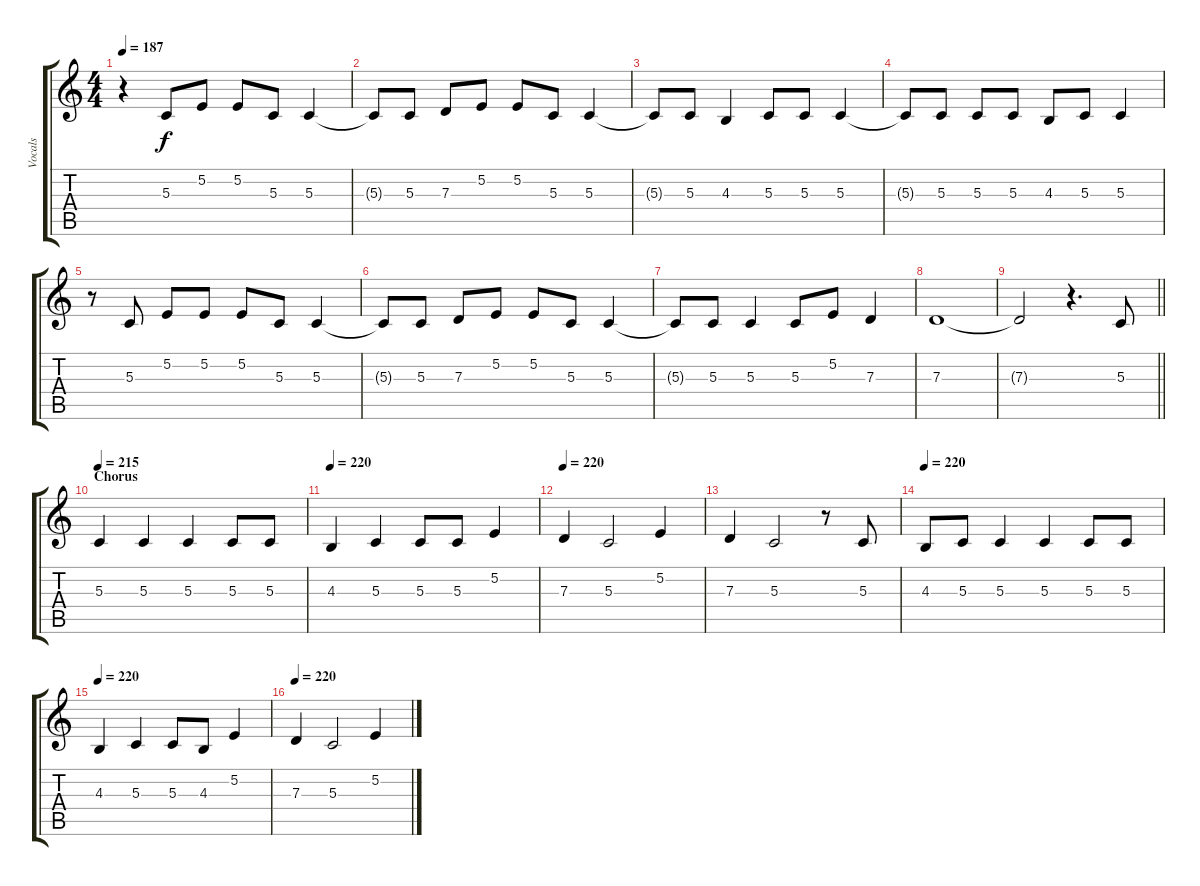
\track ("Vocals" "Vocals") {instrument altosax}
\staff {score tabs}
\tuning (E4 B3 G3 D3 A2 E2) {hide}
\ts (4 4)
\tempo 187
\clef g2
\ks c
r.4{dy f} 5.3.8 5.2.8 5.2.8 5.3.8 5.3.4 |
5.3{t}.8 5.3.8 7.3.8 5.2.8 5.2.8 5.3.8 5.3.4 |
5.3{t}.8 5.3.8 4.3.4 5.3.8 5.3.8 5.3.4 |
5.3{t}.8 5.3.8 5.3.8 5.3.8 4.3.8 5.3.8 5.3.4 |
r.8 5.3.8 5.2.8 5.2.8 5.2.8 5.3.8 5.3.4 |
5.3{t}.8 5.3.8 7.3.8 5.2.8 5.2.8 5.3.8 5.3.4 |
5.3{t}.8 5.3.8 5.3.4 5.3.8 5.2.8 7.3.4 |
7.3.1 |
\barLineRight lightlight
7.3{t}.2 r.4{d} 5.3.8 |
\section ("" "Chorus")
\tempo 215
5.3.4 5.3.4 5.3.4 5.3.8 5.3.8 |
\tempo 220
4.3.4 5.3.4 5.3.8 5.3.8 5.2.4 |
\tempo 220
7.3.4 5.3.2 5.2.4 |
7.3.4 5.3.2 r.8 5.3.8 |
\tempo 220
4.3.8 5.3.8 5.3.4 5.3.4 5.3.8 5.3.8 |
\tempo 220
4.3.4 5.3.4 5.3.8 4.3.8 5.2.4 |
\tempo 220
7.3.4 5.3.2 5.2.4
